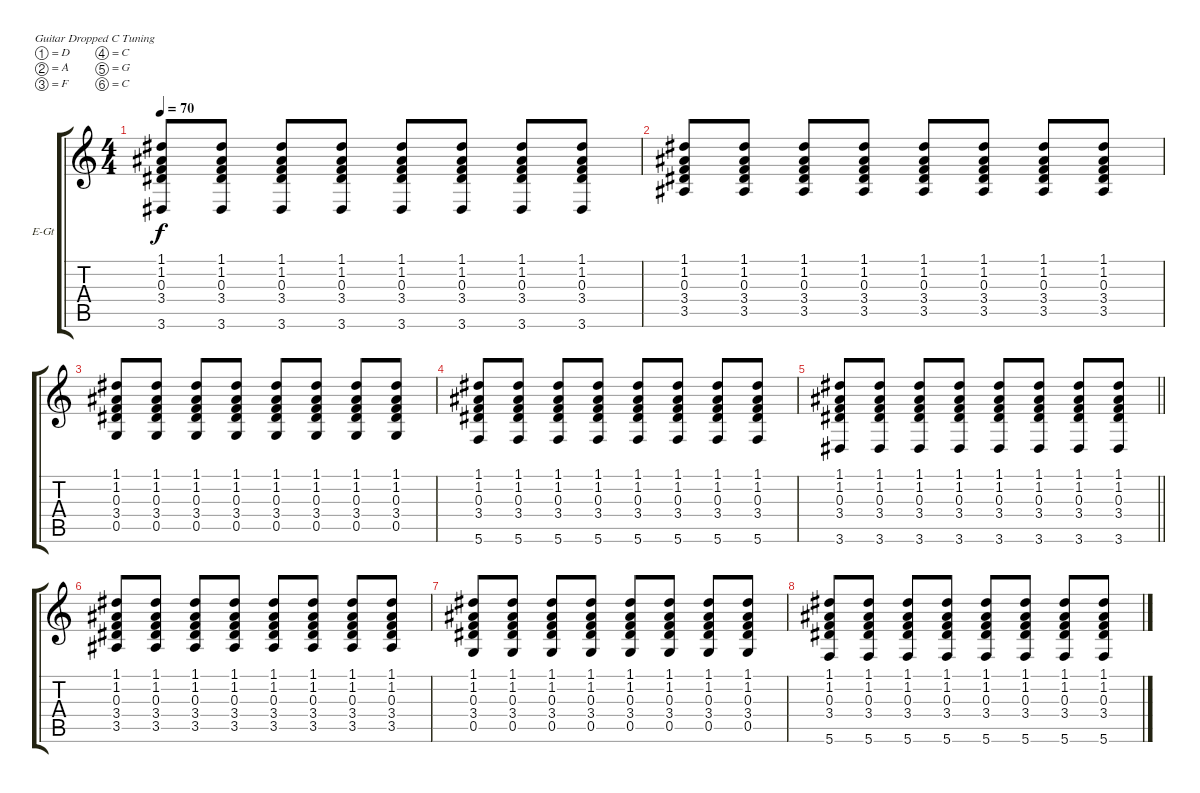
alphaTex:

\bracketExtendMode groupsimilarinstruments
\firstSystemTrackNameOrientation horizontal
\otherSystemsTrackNameOrientation horizontal
\track ("Untitled" "E-Gt") {instrument overdrivenguitar}
\staff {score tabs}
\tuning (D4 A3 F3 C3 G2 C2)
\ts (4 4)
\tempo 70
\clef g2
\ks c
(1.1 1.2 0.3 3.4 3.6).8{dy f} (1.1 1.2 0.3 3.4 3.6).8 (1.1 1.2 0.3 3.4 3.6).8 (1.1 1.2 0.3 3.4 3.6).8 (1.1 1.2 0.3 3.4 3.6).8 (1.1 1.2 0.3 3.4 3.6).8 (1.1 1.2 0.3 3.4 3.6).8 (1.1 1.2 0.3 3.4 3.6).8 |
(1.1 1.2 0.3 3.4 3.5).8 (1.1 1.2 0.3 3.4 3.5).8 (1.1 1.2 0.3 3.4 3.5).8 (1.1 1.2 0.3 3.4 3.5).8 (1.1 1.2 0.3 3.4 3.5).8 (1.1 1.2 0.3 3.4 3.5).8 (1.1 1.2 0.3 3.4 3.5).8 (1.1 1.2 0.3 3.4 3.5).8 |
(1.1 1.2 0.3 3.4 0.5).8 (1.1 1.2 0.3 3.4 0.5).8 (1.1 1.2 0.3 3.4 0.5).8 (1.1 1.2 0.3 3.4 0.5).8 (1.1 1.2 0.3 3.4 0.5).8 (1.1 1.2 0.3 3.4 0.5).8 (1.1 1.2 0.3 3.4 0.5).8 (1.1 1.2 0.3 3.4 0.5).8 |
(1.1 1.2 0.3 3.4 5.6).8 (1.1 1.2 0.3 3.4 5.6).8 (1.1 1.2 0.3 3.4 5.6).8 (1.1 1.2 0.3 3.4 5.6).8 (1.1 1.2 0.3 3.4 5.6).8 (1.1 1.2 0.3 3.4 5.6).8 (1.1 1.2 0.3 3.4 5.6).8 (1.1 1.2 0.3 3.4 5.6).8 |
\barLineRight lightlight
(1.1 1.2 0.3 3.4 3.6).8 (1.1 1.2 0.3 3.4 3.6).8 (1.1 1.2 0.3 3.4 3.6).8 (1.1 1.2 0.3 3.4 3.6).8 (1.1 1.2 0.3 3.4 3.6).8 (1.1 1.2 0.3 3.4 3.6).8 (1.1 1.2 0.3 3.4 3.6).8 (1.1 1.2 0.3 3.4 3.6).8 |
\section ("" " ")
(1.1 1.2 0.3 3.4 3.5).8 (1.1 1.2 0.3 3.4 3.5).8 (1.1 1.2 0.3 3.4 3.5).8 (1.1 1.2 0.3 3.4 3.5).8 (1.1 1.2 0.3 3.4 3.5).8 (1.1 1.2 0.3 3.4 3.5).8 (1.1 1.2 0.3 3.4 3.5).8 (1.1 1.2 0.3 3.4 3.5).8 |
(1.1 1.2 0.3 3.4 0.5).8 (1.1 1.2 0.3 3.4 0.5).8 (1.1 1.2 0.3 3.4 0.5).8 (1.1 1.2 0.3 3.4 0.5).8 (1.1 1.2 0.3 3.4 0.5).8 (1.1 1.2 0.3 3.4 0.5).8 (1.1 1.2 0.3 3.4 0.5).8 (1.1 1.2 0.3 3.4 0.5).8 |
(1.1 1.2 0.3 3.4 5.6).8 (1.1 1.2 0.3 3.4 5.6).8 (1.1 1.2 0.3 3.4 5.6).8 (1.1 1.2 0.3 3.4 5.6).8 (1.1 1.2 0.3 3.4 5.6).8 (1.1 1.2 0.3 3.4 5.6).8 (1.1 1.2 0.3 3.4 5.6).8 (1.1 1.2 0.3 3.4 5.6).8
